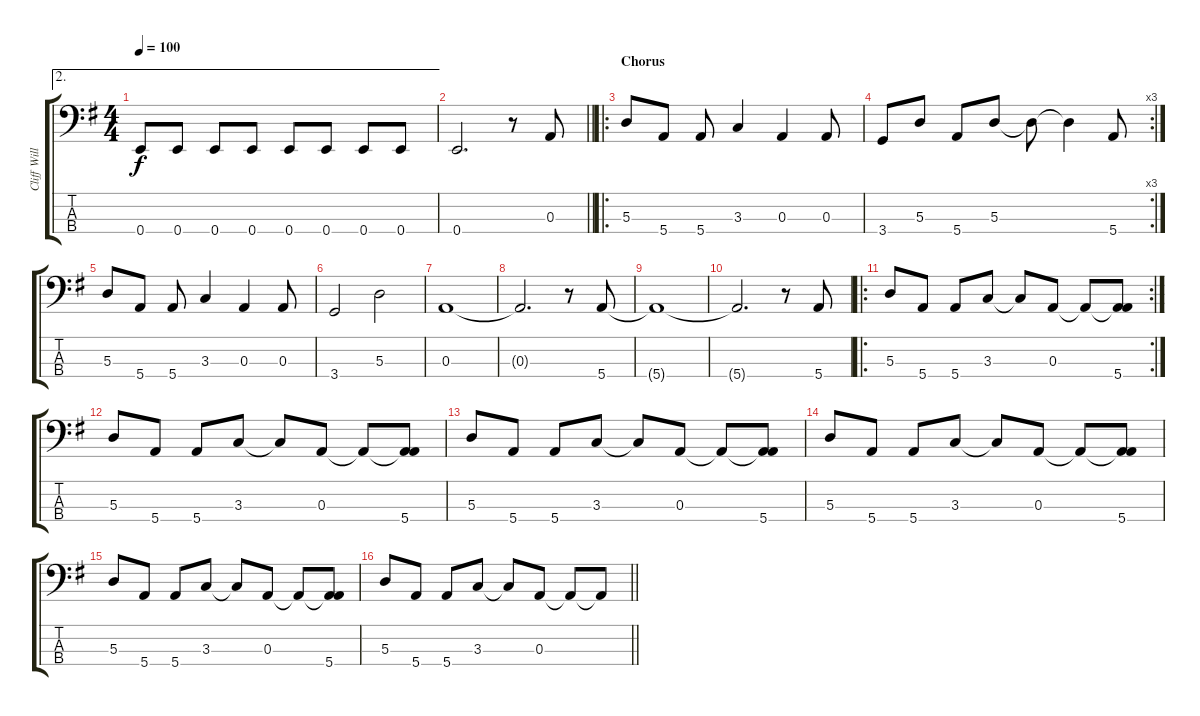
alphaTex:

\track ("Cliff Williams - Bass" "Cliff Will") {instrument electricbassfinger}
\staff {score tabs}
\tuning (G2 D2 A1 E1) {hide}
\ae 2
\ts (4 4)
\tempo 100
\clef f4
\ks g
0.4.8{dy f} 0.4.8 0.4.8 0.4.8 0.4.8 0.4.8 0.4.8 0.4.8 |
\barLineRight lightlight
0.4.2{d} r.8 0.3.8 |
\ro
\section ("" "Chorus")
5.3.8 5.4.8 5.4.8 3.3.4 0.3.4 0.3.8 |
\rc 3
3.4.8 5.3.8 5.4.8 5.3.8 5.3{t}.8 5.3{t}.4 5.4.8 |
5.3.8 5.4.8 5.4.8 3.3.4 0.3.4 0.3.8 |
3.4.2 5.3.2 |
0.3.1 |
0.3{t}.2{d} r.8 5.4.8 |
5.4{t}.1 |
5.4{t}.2{d} r.8 5.4.8 |
\ro
\rc 2
5.3.8 5.4.8 5.4.8 3.3.8 3.3{t}.8 0.3.8 0.3{t}.8 (0.3{t} 5.4).8 |
5.3.8 5.4.8 5.4.8 3.3.8 3.3{t}.8 0.3.8 0.3{t}.8 (0.3{t} 5.4).8 |
5.3.8 5.4.8 5.4.8 3.3.8 3.3{t}.8 0.3.8 0.3{t}.8 (0.3{t} 5.4).8 |
5.3.8 5.4.8 5.4.8 3.3.8 3.3{t}.8 0.3.8 0.3{t}.8 (0.3{t} 5.4).8 |
5.3.8 5.4.8 5.4.8 3.3.8 3.3{t}.8 0.3.8 0.3{t}.8 (0.3{t} 5.4).8 |
\barLineRight lightlight
5.3.8 5.4.8 5.4.8 3.3.8 3.3{t}.8 0.3.8 0.3{t}.8 0.3{t}.8
